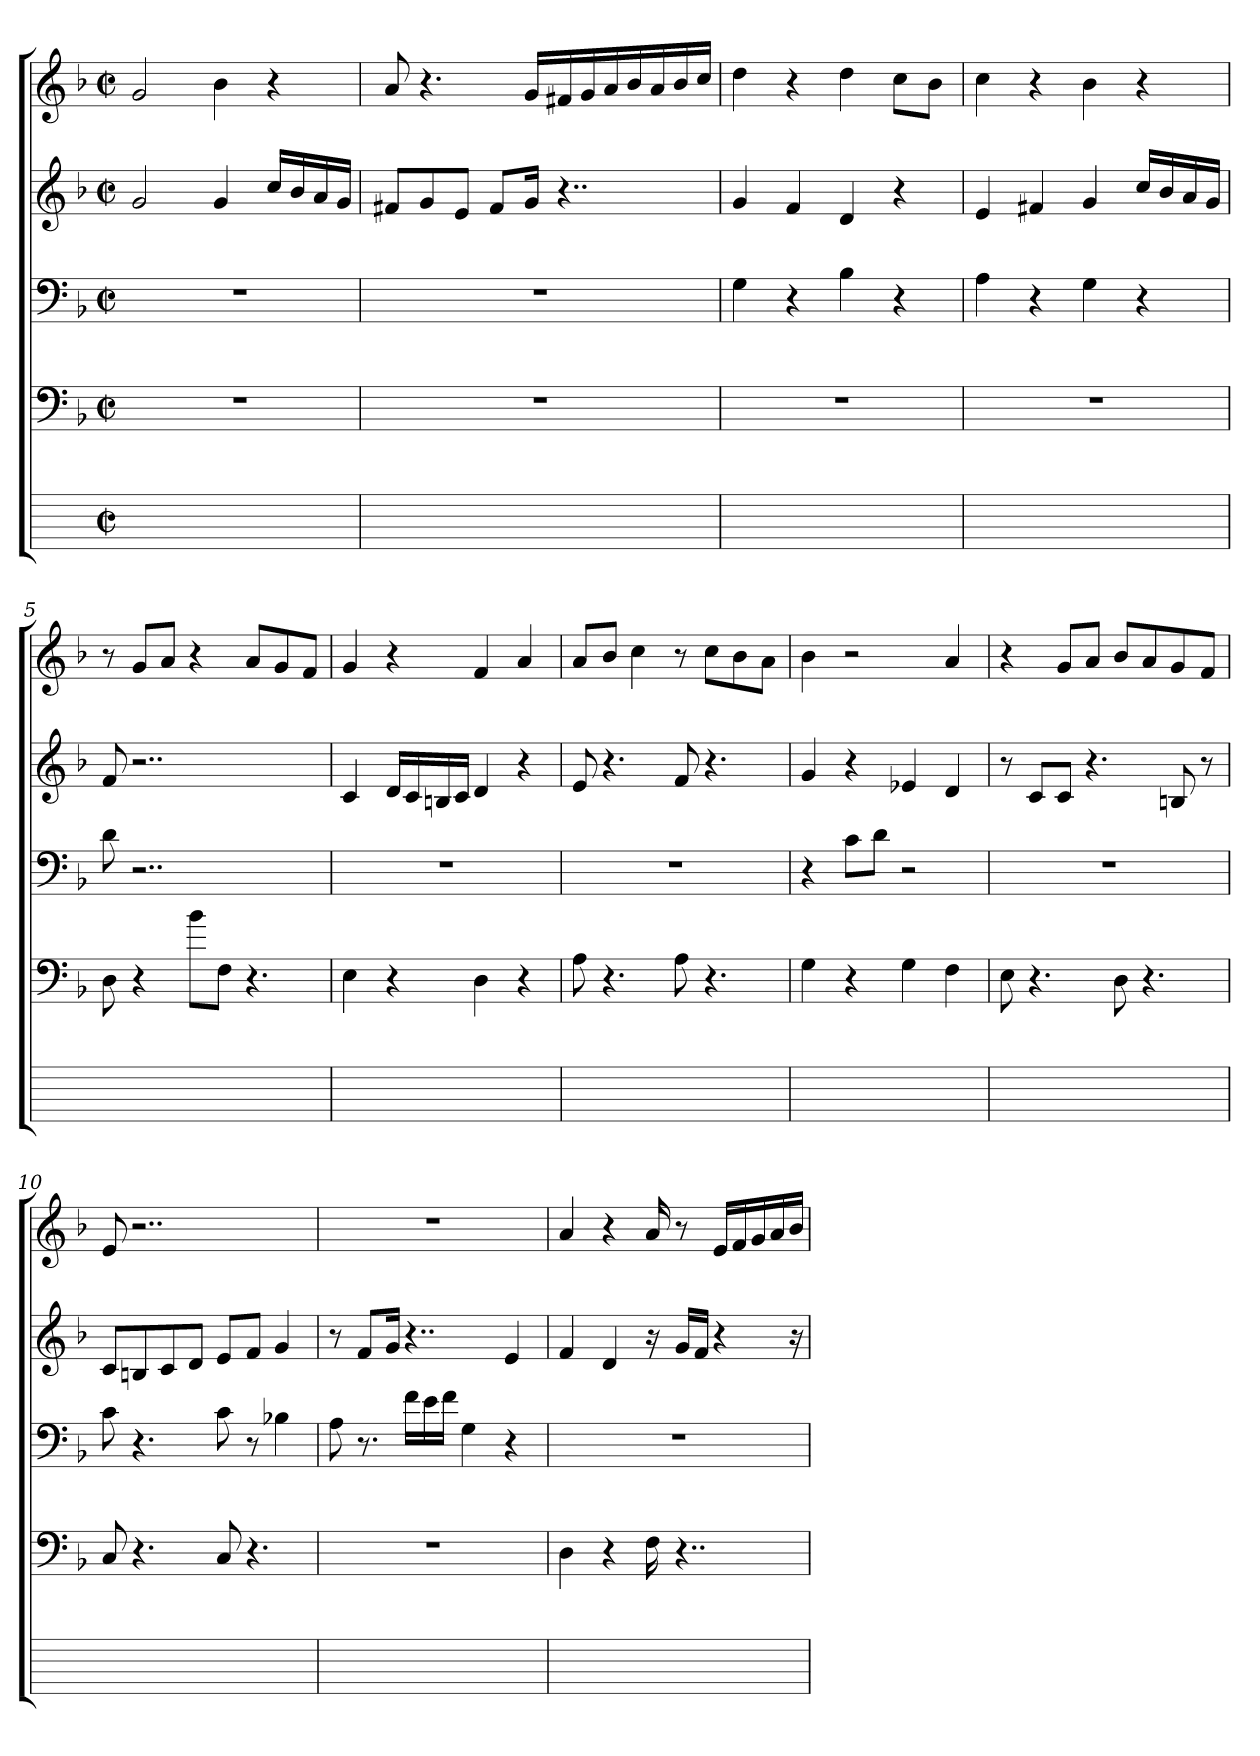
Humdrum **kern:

**kern	**kern	**kern	**kern	**kern
*part5	*part4	*part3	*part2	*part1
*staff5	*staff4	*staff3	*staff2	*staff1
*stria6	*	*	*	*
*	*clefF4	*clefF4	*clefG2	*clefG2
*	*k[b-]	*k[b-]	*k[b-]	*k[b-]
*	*F:	*F:	*F:	*F:
*M2/2	*M2/2	*M2/2	*M2/2	*M2/2
*met(c|)	*met(c|)	*met(c|)	*met(c|)	*met(c|)
=1	=1	=1	=1	=1
1ryy	1r	1r	2g	2g
.	.	.	4gi	4b-
.	.	.	16ccjLL	4r
.	.	.	16b-j	.
.	.	.	16aj	.
.	.	.	16gjJJ	.
=2	=2	=2	=2	=2
1ryy	1r	1r	8f#XZL	8a
.	.	.	8gj	4.r
.	.	.	8ejJ	.
.	.	.	8f#jL	.
.	.	.	16gJk	16gLL
.	.	.	4..r	16f#j
.	.	.	.	16gj
.	.	.	.	16aj
.	.	.	.	16b-j
.	.	.	.	16aj
.	.	.	.	16b-j
.	.	.	.	16ccjJJ
=3	=3	=3	=3	=3
1ryy	1r	4G	4gi	4dd
.	.	4r	4f	4r
.	.	4B-	4d	4ddi
.	.	4r	4r	8ccL
.	.	.	.	8b-J
=4	=4	=4	=4	=4
1ryy	1r	4A	4e	4cc
.	.	4r	4f#XZ	4r
.	.	4G	4g	4b-
.	.	4r	16ccjLL	4r
.	.	.	16b-j	.
.	.	.	16aj	.
.	.	.	16gjJJ	.
=5	=5	=5	=5	=5
1ryy	8D	8d	8f	8r
.	4r	2..r	2..r	8gjL
.	.	.	.	8aJ
.	8b-jL	.	.	4r
.	8FJ	.	.	.
.	4.r	.	.	8ajL
.	.	.	.	8g
.	.	.	.	8fJ
=6	=6	=6	=6	=6
1ryy	4E	1r	4c	4g
.	4r	.	16djLL	4r
.	.	.	16cj	.
.	.	.	16Bnj	.
.	.	.	16cjJJ	.
.	4D	.	4d	4f
.	4r	.	4r	4aV
=7	=7	=7	=7	=7
1ryy	8A	1r	8e	8aVL
.	4.r	.	4.r	8b-jJ
.	.	.	.	4cc
.	8Ai	.	8f	8r
.	4.r	.	4.r	8ccjL
.	.	.	.	8b-
.	.	.	.	8aJ
=8	=8	=8	=8	=8
1ryy	4G	4r	4gV	4b-
.	4r	8cVL	4r	2r
.	.	8diJ	.	.
.	4Gi	2r	4e-X	.
.	4F	.	4d	4a
=9	=9	=9	=9	=9
1ryy	8E	1r	8r	4r
.	4.r	.	8cL	.
.	.	.	8cJ	8gL
.	.	.	4.r	8aJ
.	8D	.	.	8b-L
.	4.r	.	.	8a
.	.	.	8Bn	8g
.	.	.	8r	8fJ
=10	=10	=10	=10	=10
1ryy	8C	8c	8cL	8e
.	4.r	4.r	8Bnj	2..r
.	.	.	8cj	.
.	.	.	8dJ	.
.	8Ci	8ci	8eL	.
.	4.r	8r	8fJ	.
.	.	4B-X	4g	.
=11	=11	=11	=11	=11
1ryy	1r	8A	8r	1r
.	.	8.r	8fL	.
.	.	.	16gVJk	.
.	.	16fjLL	4..r	.
.	.	16ej	.	.
.	.	16fjJJ	.	.
.	.	4G	.	.
.	.	4r	4e	.
=12	=12	=12	=12	=12
1ryy	4D	1r	4f	4a
.	4r	.	4d	4r
.	16F	.	16r	16ai
.	4..r	.	16gjLL	8r
.	.	.	16fVJJ	.
.	.	.	4r	16ejLL
.	.	.	.	16fV
.	.	.	.	16gj
.	.	.	.	16aV
.	.	.	16r	16b-jJJ
=	=	=	=	=
*-	*-	*-	*-	*-
